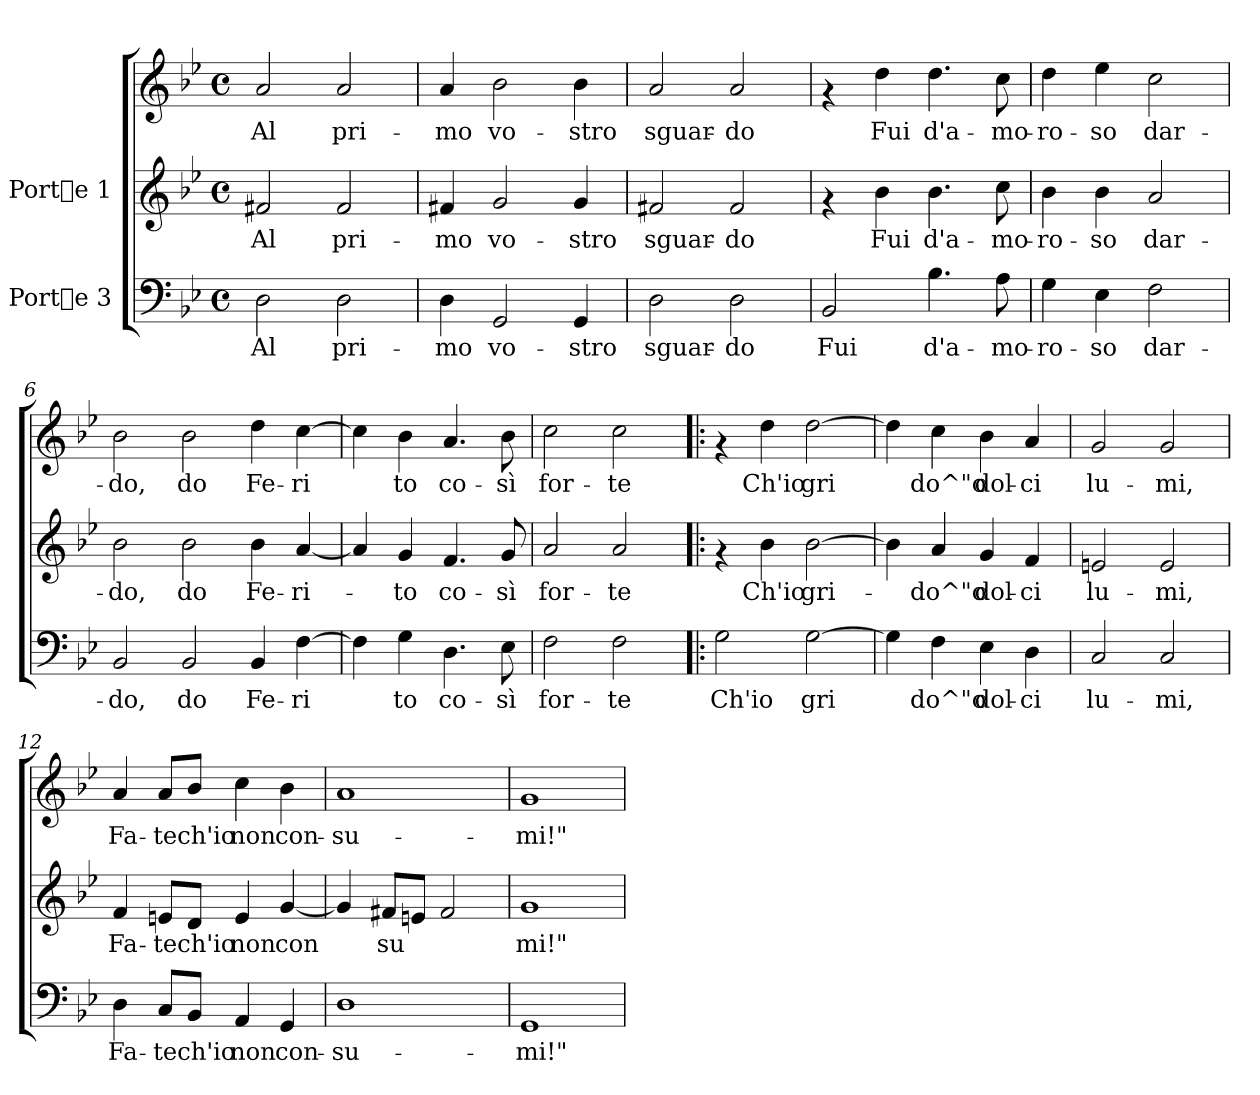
**kern	**text	**kern	**text	**kern	**text
*part2	*part2	*part1	*part1	*part1	*part1
*staff3	*staff3	*staff2	*staff2	*staff1	*staff1
*I"Porte 3	*	*I"Porte 1	*	*	*
!!LO:PB:g=z
*stria5	*	*stria5	*	*stria5	*
*clefF4	*	*clefG2	*	*clefG2	*
*k[b-e-]	*	*k[b-e-]	*	*k[b-e-]	*
*B-:	*	*B-:	*	*B-:	*
*M4/4	*	*M4/4	*	*M4/4	*
*met(c)	*	*met(c)	*	*met(c)	*
*MM180	*	*MM180	*	*MM180	*
=1	=1	=1	=1	=1	=1
!	!LO:LY:b	!	!LO:LY:b	!	!LO:LY:b
2D\	Al	2f#X/	-Al	2a/	Al
!	!LO:LY:b	!	!LO:LY:b	!	!LO:LY:b
2D\	pri-	2f#/	pri-	2a/	pri-
=2	=2	=2	=2	=2	=2
!	!LO:LY:b	!	!LO:LY:b	!	!LO:LY:b
4D\	-mo	4f#X/	mo	4a/	-mo
!	!LO:LY:b	!	!LO:LY:b	!	!LO:LY:b
2GG/	vo-	2g/	vo-	2b-\	vo-
!	!LO:LY:b	!	!LO:LY:b	!	!LO:LY:b
4GG/	-stro	4g/	-stro	4b-\	-stro
=3	=3	=3	=3	=3	=3
!	!LO:LY:b	!	!LO:LY:b	!	!LO:LY:b
2D\	sguar-	2f#X/	sguar-	2a/	sguar-
!	!LO:LY:b	!	!LO:LY:b	!	!LO:LY:b
2D\	-do	2f#/	-do	2a/	-do
=4	=4	=4	=4	=4	=4
!	!LO:LY:b	!	!	!	!
2BB-/	Fui	4rf	.	4rf	.
!	!	!	!LO:LY:b	!	!LO:LY:b
.	.	4b-\	-Fui	4dd\	Fui
!	!LO:LY:b	!	!LO:LY:b	!	!LO:LY:b
4.B-\	d'a-	4.b-\	d'a-	4.dd\	d'a-
!	!LO:LY:b	!	!LO:LY:b	!	!LO:LY:b
8A\	-mo-	8cc\	-mo-	8cc\	-mo-
=5	=5	=5	=5	=5	=5
!	!LO:LY:b	!	!LO:LY:b	!	!LO:LY:b
4G\	-ro-	4b-\	-ro-	4dd\	-ro-
!	!LO:LY:b	!	!LO:LY:b	!	!LO:LY:b
4E-\	-so	4b-\	-so	4ee-\	-so
!	!LO:LY:b	!	!LO:LY:b	!	!LO:LY:b
2F\	dar-	2a/	dar-	2cc\	dar-
!!LO:LB:g=z
=6	=6	=6	=6	=6	=6
!	!LO:LY:b	!	!LO:LY:b	!	!LO:LY:b
2BB-/	-do,	2b-\	-do,	2b-\	-do,
!	!LO:LY:b	!	!LO:LY:b	!	!LO:LY:b
2BB-/	do	2b-\	do	2b-\	do
!	!LO:LY:b	!	!LO:LY:b	!	!LO:LY:b
4BB-/	Fe-	4b-\	Fe-	4dd\	Fe-
!	!LO:LY:b	!	!LO:LY:b	!	!LO:LY:b
[>4F\	-ri-	[<4a/	-ri-	[>4cc\	-ri-
=7	=7	=7	=7	=7	=7
!	!LO:LY:b	!	!LO:LY:b	!	!LO:LY:b
4F\]	-	4a/]	.	4cc\]	-
!	!LO:LY:b	!	!LO:LY:b	!	!LO:LY:b
4G\	to	4g/	to	4b-\	to
!	!LO:LY:b	!	!LO:LY:b	!	!LO:LY:b
4.D\	co-	4.f/	co-	4.a/	co-
!	!LO:LY:b	!	!LO:LY:b	!	!LO:LY:b
8E-\	-sì	8g/	-sì	8b-\	-sì
=8	=8	=8	=8	=8	=8
!	!LO:LY:b	!	!LO:LY:b	!	!LO:LY:b
2F\	for-	2a/	for-	2cc\	for-
!	!LO:LY:b	!	!LO:LY:b	!	!LO:LY:b
2F\	-te	2a/	-te	2cc\	-te
=9!|:	=9!|:	=9!|:	=9!|:	=9!|:	=9!|:
!	!LO:LY:b	!	!	!	!
2G\	Ch'io	4rf	.	4rf	.
!	!	!	!LO:LY:b	!	!LO:LY:b
.	.	4b-\	-Ch'io	4dd\	Ch'io
!	!LO:LY:b	!	!LO:LY:b	!	!LO:LY:b
[>2G\	gri-	[>2b-\	gri-	[>2dd\	gri-
=10	=10	=10	=10	=10	=10
!	!LO:LY:b	!	!LO:LY:b	!	!LO:LY:b
4G\]	-	4b-\]	.	4dd\]	-
!	!LO:LY:b	!	!LO:LY:b	!	!LO:LY:b
4F\	do^"o	4a/	do^"o	4cc\	do^"o
!	!LO:LY:b	!	!LO:LY:b	!	!LO:LY:b
4E-\	dol-	4g/	dol-	4b-\	dol-
!	!LO:LY:b	!	!LO:LY:b	!	!LO:LY:b
4D\	-ci	4f/	-ci	4a/	-ci
=11	=11	=11	=11	=11	=11
!	!LO:LY:b	!	!LO:LY:b	!	!LO:LY:b
2C/	lu-	2en/	lu-	2g/	lu-
!	!LO:LY:b	!	!LO:LY:b	!	!LO:LY:b
2C/	-mi,	2e/	-mi,	2g/	-mi,
!!LO:LB:g=z
=12	=12	=12	=12	=12	=12
!	!LO:LY:b	!	!LO:LY:b	!	!LO:LY:b
4D\	Fa-	4f/	-Fa-	4a/	Fa-
!	!LO:LY:b	!	!LO:LY:b	!	!LO:LY:b
8C/L	-te	8en/L	-te	8a/L	-te
!	!LO:LY:b	!	!LO:LY:b	!	!LO:LY:b
8BB-/J	ch'io	8d/J	ch'io	8b-/J	ch'io
!	!LO:LY:b	!	!LO:LY:b	!	!LO:LY:b
4AA/	non	4e/	non	4cc\	non
!	!LO:LY:b	!	!LO:LY:b	!	!LO:LY:b
4GG/	con-	[<4g/	con-	4b-\	con-
=13	=13	=13	=13	=13	=13
!	!LO:LY:b	!	!LO:LY:b	!	!LO:LY:b
1D	-su-	4g/]	-	1a	-su-
!	!	!	!LO:LY:b	!	!
.	.	8f#X/L	su-	.	.
!	!	!	!LO:LY:b	!	!
.	.	8en/J	--	.	.
!	!	!	!LO:LY:b	!	!
.	.	2f#/	--	.	.
=14	=14	=14	=14	=14	=14
!	!LO:LY:b	!	!LO:LY:b	!	!LO:LY:b
1GG	-mi!"	1g	mi!"	1g	-mi!"
=	=	=	=	=	=
*-	*-	*-	*-	*-	*-
